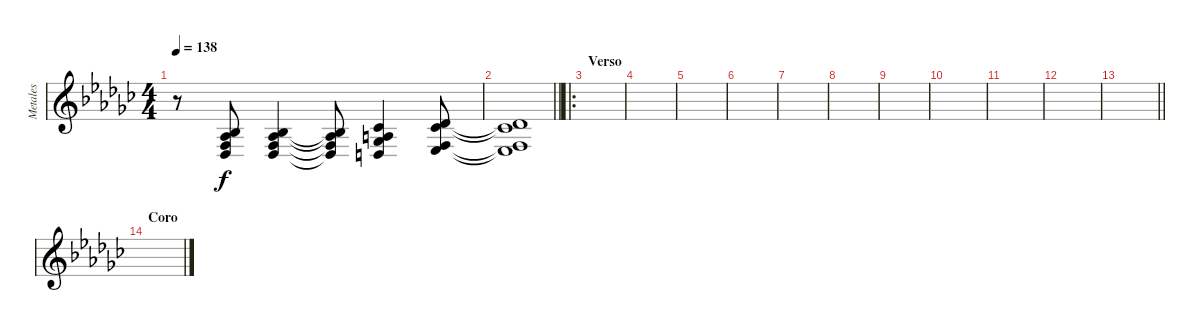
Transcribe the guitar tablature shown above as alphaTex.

\track ("Metales" "Metales") {instrument brasssection}
\staff {score}
\tuning (E4 B3 G3 D3 A2 E2 B1) {hide}
\ts (4 4)
\tempo 138
\clef g2
\ks gb
r.8{dy f} (3.3 6.4 8.5 9.6).8 (3.3 6.4 8.5 9.6).4 (3.3{t} 6.4{t} 8.5{t} 9.6{t}).8 (0.2 2.3 4.4 5.5).4 (2.2 4.3 3.4 6.5).8 |
\barLineRight lightlight
(2.2{t} 4.3{t} 3.4{t} 6.5{t}).1 |
\ro
\section ("" "Verso")
|
|
|
|
|
|
|
|
|
|
\barLineRight lightlight
|
\section ("" "Coro")
